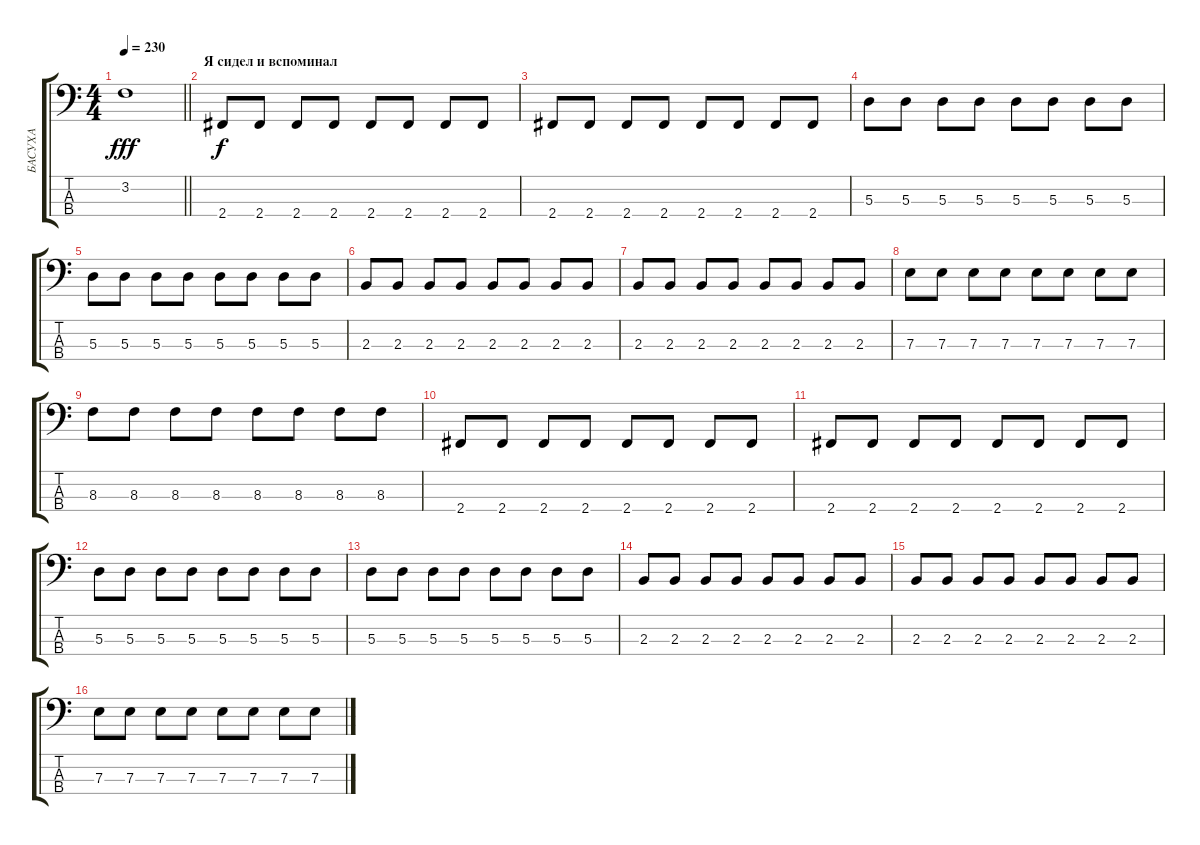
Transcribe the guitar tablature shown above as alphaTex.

\track ("БАСУХА" "БАСУХА") {instrument electricbassfinger}
\staff {score tabs}
\tuning (G2 D2 A1 E1) {hide}
\ts (4 4)
\tempo 230
\clef f4
\barLineRight lightlight
\ks c
3.2.1{dy fff} |
\section ("" "Я сидел и вспоминал")
2.4.8{dy f} 2.4.8 2.4.8 2.4.8 2.4.8 2.4.8 2.4.8 2.4.8 |
2.4.8 2.4.8 2.4.8 2.4.8 2.4.8 2.4.8 2.4.8 2.4.8 |
5.3.8 5.3.8 5.3.8 5.3.8 5.3.8 5.3.8 5.3.8 5.3.8 |
5.3.8 5.3.8 5.3.8 5.3.8 5.3.8 5.3.8 5.3.8 5.3.8 |
2.3.8 2.3.8 2.3.8 2.3.8 2.3.8 2.3.8 2.3.8 2.3.8 |
2.3.8 2.3.8 2.3.8 2.3.8 2.3.8 2.3.8 2.3.8 2.3.8 |
7.3.8 7.3.8 7.3.8 7.3.8 7.3.8 7.3.8 7.3.8 7.3.8 |
8.3.8 8.3.8 8.3.8 8.3.8 8.3.8 8.3.8 8.3.8 8.3.8 |
2.4.8 2.4.8 2.4.8 2.4.8 2.4.8 2.4.8 2.4.8 2.4.8 |
2.4.8 2.4.8 2.4.8 2.4.8 2.4.8 2.4.8 2.4.8 2.4.8 |
5.3.8 5.3.8 5.3.8 5.3.8 5.3.8 5.3.8 5.3.8 5.3.8 |
5.3.8 5.3.8 5.3.8 5.3.8 5.3.8 5.3.8 5.3.8 5.3.8 |
2.3.8 2.3.8 2.3.8 2.3.8 2.3.8 2.3.8 2.3.8 2.3.8 |
2.3.8 2.3.8 2.3.8 2.3.8 2.3.8 2.3.8 2.3.8 2.3.8 |
7.3.8 7.3.8 7.3.8 7.3.8 7.3.8 7.3.8 7.3.8 7.3.8
